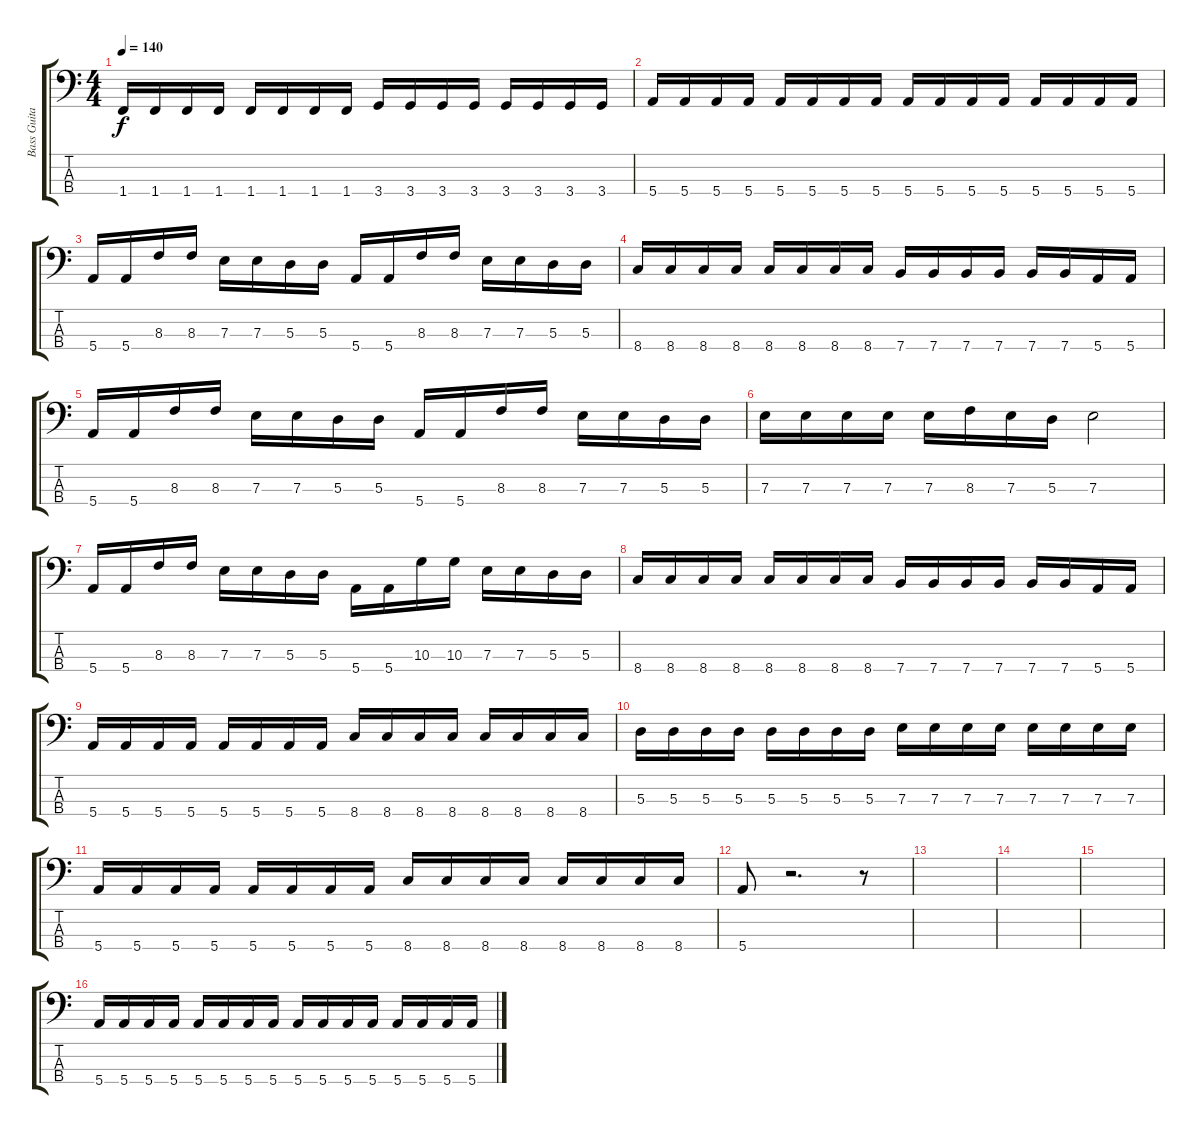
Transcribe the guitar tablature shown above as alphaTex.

\track ("Bass Guitar" "Bass Guita") {instrument electricbasspick}
\staff {score tabs}
\tuning (G2 D2 A1 E1) {hide}
\ts (4 4)
\tempo 140
\clef f4
\ks c
1.4.16{dy f} 1.4.16 1.4.16 1.4.16 1.4.16 1.4.16 1.4.16 1.4.16 3.4.16 3.4.16 3.4.16 3.4.16 3.4.16 3.4.16 3.4.16 3.4.16 |
5.4.16 5.4.16 5.4.16 5.4.16 5.4.16 5.4.16 5.4.16 5.4.16 5.4.16 5.4.16 5.4.16 5.4.16 5.4.16 5.4.16 5.4.16 5.4.16 |
5.4.16 5.4.16 8.3.16 8.3.16 7.3.16 7.3.16 5.3.16 5.3.16 5.4.16 5.4.16 8.3.16 8.3.16 7.3.16 7.3.16 5.3.16 5.3.16 |
8.4.16 8.4.16 8.4.16 8.4.16 8.4.16 8.4.16 8.4.16 8.4.16 7.4.16 7.4.16 7.4.16 7.4.16 7.4.16 7.4.16 5.4.16 5.4.16 |
5.4.16 5.4.16 8.3.16 8.3.16 7.3.16 7.3.16 5.3.16 5.3.16 5.4.16 5.4.16 8.3.16 8.3.16 7.3.16 7.3.16 5.3.16 5.3.16 |
7.3.16 7.3.16 7.3.16 7.3.16 7.3.16 8.3.16 7.3.16 5.3.16 7.3.2 |
5.4.16 5.4.16 8.3.16 8.3.16 7.3.16 7.3.16 5.3.16 5.3.16 5.4.16 5.4.16 10.3.16 10.3.16 7.3.16 7.3.16 5.3.16 5.3.16 |
8.4.16 8.4.16 8.4.16 8.4.16 8.4.16 8.4.16 8.4.16 8.4.16 7.4.16 7.4.16 7.4.16 7.4.16 7.4.16 7.4.16 5.4.16 5.4.16 |
5.4.16 5.4.16 5.4.16 5.4.16 5.4.16 5.4.16 5.4.16 5.4.16 8.4.16 8.4.16 8.4.16 8.4.16 8.4.16 8.4.16 8.4.16 8.4.16 |
5.3.16 5.3.16 5.3.16 5.3.16 5.3.16 5.3.16 5.3.16 5.3.16 7.3.16 7.3.16 7.3.16 7.3.16 7.3.16 7.3.16 7.3.16 7.3.16 |
5.4.16 5.4.16 5.4.16 5.4.16 5.4.16 5.4.16 5.4.16 5.4.16 8.4.16 8.4.16 8.4.16 8.4.16 8.4.16 8.4.16 8.4.16 8.4.16 |
5.4.8 r.2{d} r.8 |
|
|
|
5.4.16 5.4.16 5.4.16 5.4.16 5.4.16 5.4.16 5.4.16 5.4.16 5.4.16 5.4.16 5.4.16 5.4.16 5.4.16 5.4.16 5.4.16 5.4.16
